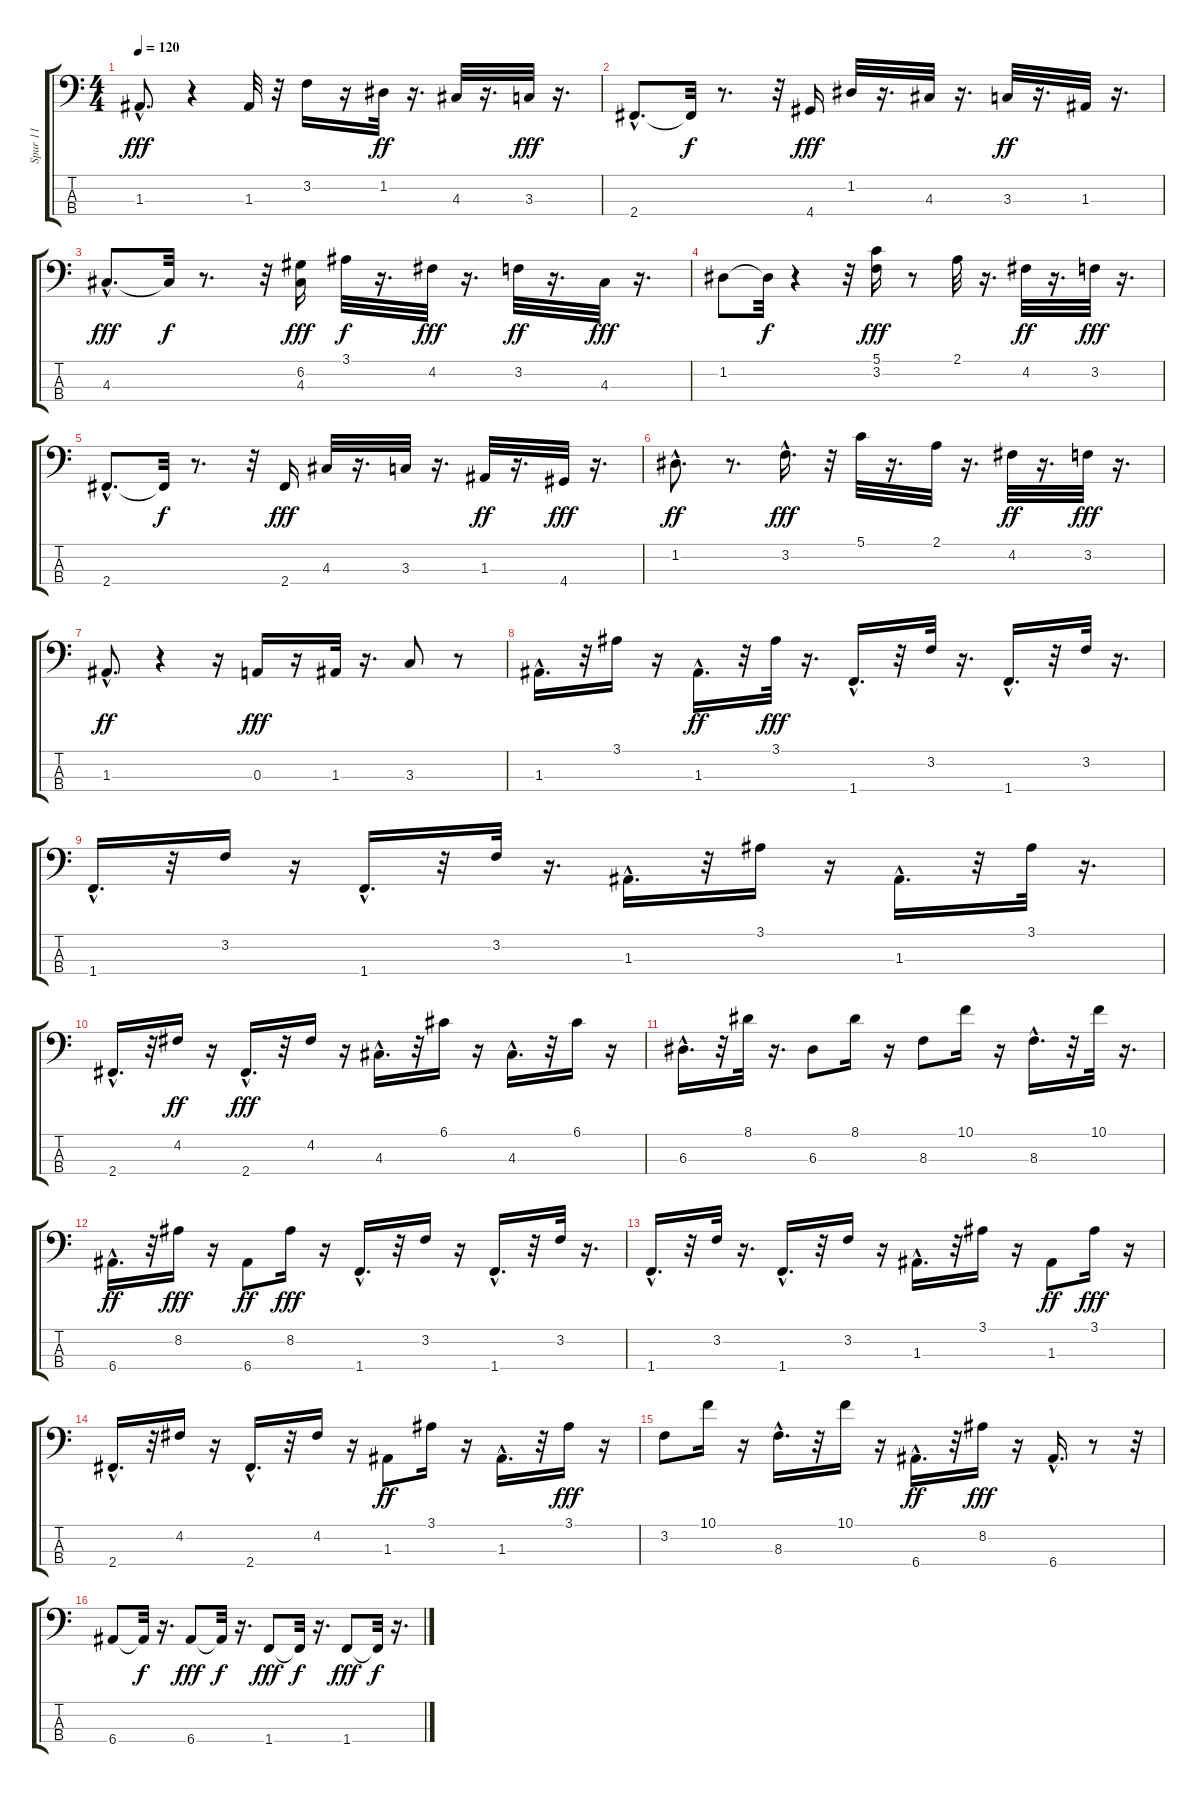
\track ("Spur 11" "Spur 11") {instrument electricbasspick}
\staff {score tabs}
\tuning (G2 D2 A1 E1) {hide}
\ts (4 4)
\tempo 120
\clef f4
\ks c
1.3{hac}.8{d dy fff} r.4 1.3.32 r.32 3.2.16 r.16 1.2.32{dy ff} r.16{d} 4.3.32 r.16{d} 3.3.32{dy fff} r.16{d} |
2.4{hac}.8{d instrument electricbasspick} 2.4{t}.32{dy f} r.8{d} r.32 4.4.16{dy fff} 1.2.32 r.16{d} 4.3.32 r.16{d} 3.3.32{dy ff} r.16{d} 1.3.32 r.16{d} |
4.3{hac}.8{d dy fff instrument electricbasspick} 4.3{t}.32{dy f} r.8{d} r.32 (6.2 4.3).16{dy fff} 3.1.32{dy f} r.16{d} 4.2.32{dy fff} r.16{d} 3.2.32{dy ff} r.16{d} 4.3.32{dy fff} r.16{d} |
1.2.8 1.2{t}.32{dy f} r.4 r.32 (5.1 3.2).16{dy fff} r.8 2.1.32 r.16{d} 4.2.32{dy ff} r.16{d} 3.2.32{dy fff} r.16{d} |
2.4{hac}.8{d instrument electricbasspick} 2.4{t}.32{dy f} r.8{d} r.32 2.4.16{dy fff} 4.3.32 r.16{d} 3.3.32 r.16{d} 1.3.32{dy ff} r.16{d} 4.4.32{dy fff} r.16{d} |
1.2{hac}.8{d dy ff} r.8{d} 3.2{hac}.16{d dy fff} r.32 5.1.32 r.16{d} 2.1.32 r.16{d} 4.2.32{dy ff} r.16{d} 3.2.32{dy fff} r.16{d} |
1.3{hac}.8{d dy ff instrument electricbasspick} r.4 r.16 0.3.16{dy fff} r.16 1.3.32 r.16{d} 3.3.8 r.8 |
1.3{hac}.16{d instrument electricbasspick} r.32 3.1.16 r.16 1.3{hac}.16{d dy ff} r.32 3.1.32{dy fff} r.16{d} 1.4{hac}.16{d} r.32 3.2.32 r.16{d} 1.4{hac}.16{d} r.32 3.2.32 r.16{d} |
1.4{hac}.16{d} r.32 3.2.16 r.16 1.4{hac}.16{d} r.32 3.2.32 r.16{d} 1.3{hac}.16{d} r.32 3.1.16 r.16 1.3{hac}.16{d} r.32 3.1.32 r.16{d} |
2.4{hac}.16{d} r.32 4.2.16{dy ff} r.16 2.4{hac}.16{d dy fff} r.32 4.2.16 r.16 4.3{hac}.16{d} r.32 6.1.16 r.16 4.3{hac}.16{d} r.32 6.1.16 r.16 |
6.3{hac}.16{d} r.32 8.1.32 r.16{d} 6.3.8 8.1.16 r.16 8.3.8 10.1.16 r.16 8.3{hac}.16{d} r.32 10.1.32 r.16{d} |
6.4{hac}.16{d dy ff} r.32 8.2.16{dy fff} r.16 6.4.8{dy ff} 8.2.16{dy fff} r.16 1.4{hac}.16{d} r.32 3.2.16 r.16 1.4{hac}.16{d} r.32 3.2.32 r.16{d} |
1.4{hac}.16{d} r.32 3.2.32 r.16{d} 1.4{hac}.16{d} r.32 3.2.16 r.16 1.3{hac}.16{d} r.32 3.1.16 r.16 1.3.8{dy ff} 3.1.16{dy fff} r.16 |
2.4{hac}.16{d} r.32 4.2.16 r.16 2.4{hac}.16{d} r.32 4.2.16 r.16 1.3.8{dy ff} 3.1.16 r.16 1.3{hac}.16{d} r.32 3.1.16{dy fff} r.16 |
3.2.8{instrument electricbasspick} 10.1.16 r.16 8.3{hac}.16{d} r.32 10.1.16 r.16 6.4{hac}.16{d dy ff} r.32 8.2.16{dy fff} r.16 6.4{hac}.16{d} r.8 r.32 |
6.4.8{instrument electricbasspick} 6.4{t}.32{dy f} r.16{d} 6.4.8{dy fff} 6.4{t}.32{dy f} r.16{d} 1.4.8{dy fff} 1.4{t}.32{dy f} r.16{d} 1.4.8{dy fff} 1.4{t}.32{dy f} r.16{d}
